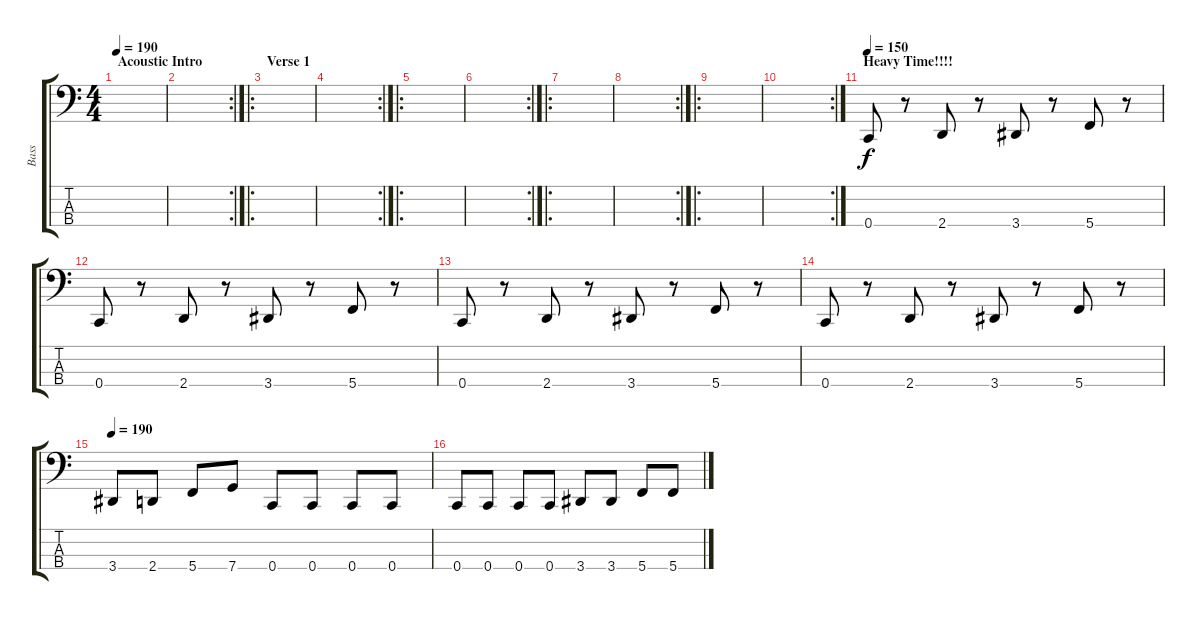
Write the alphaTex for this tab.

\track ("Bass" "Bass") {instrument electricbasspick}
\staff {score tabs}
\tuning (F2 C2 G1 C1) {hide}
\ts (4 4)
\section ("" "Acoustic Intro")
\tempo 190
\tempo 100
\tempo 190
\clef f4
\ks c
|
\rc 2
|
\ro
\section ("" "Verse 1")
|
\rc 2
|
\ro
|
\rc 2
|
\ro
|
\rc 2
|
\ro
|
\rc 2
|
\section ("" "Heavy Time!!!!")
\tempo 150
0.4.8 r.8 2.4.8 r.8 3.4.8 r.8 5.4.8 r.8 |
0.4.8 r.8 2.4.8 r.8 3.4.8 r.8 5.4.8 r.8 |
0.4.8 r.8 2.4.8 r.8 3.4.8 r.8 5.4.8 r.8 |
0.4.8 r.8 2.4.8 r.8 3.4.8 r.8 5.4.8 r.8 |
\tempo 190
3.4.8 2.4.8 5.4.8 7.4.8 0.4.8 0.4.8 0.4.8 0.4.8 |
0.4.8 0.4.8 0.4.8 0.4.8 3.4.8 3.4.8 5.4.8 5.4.8
